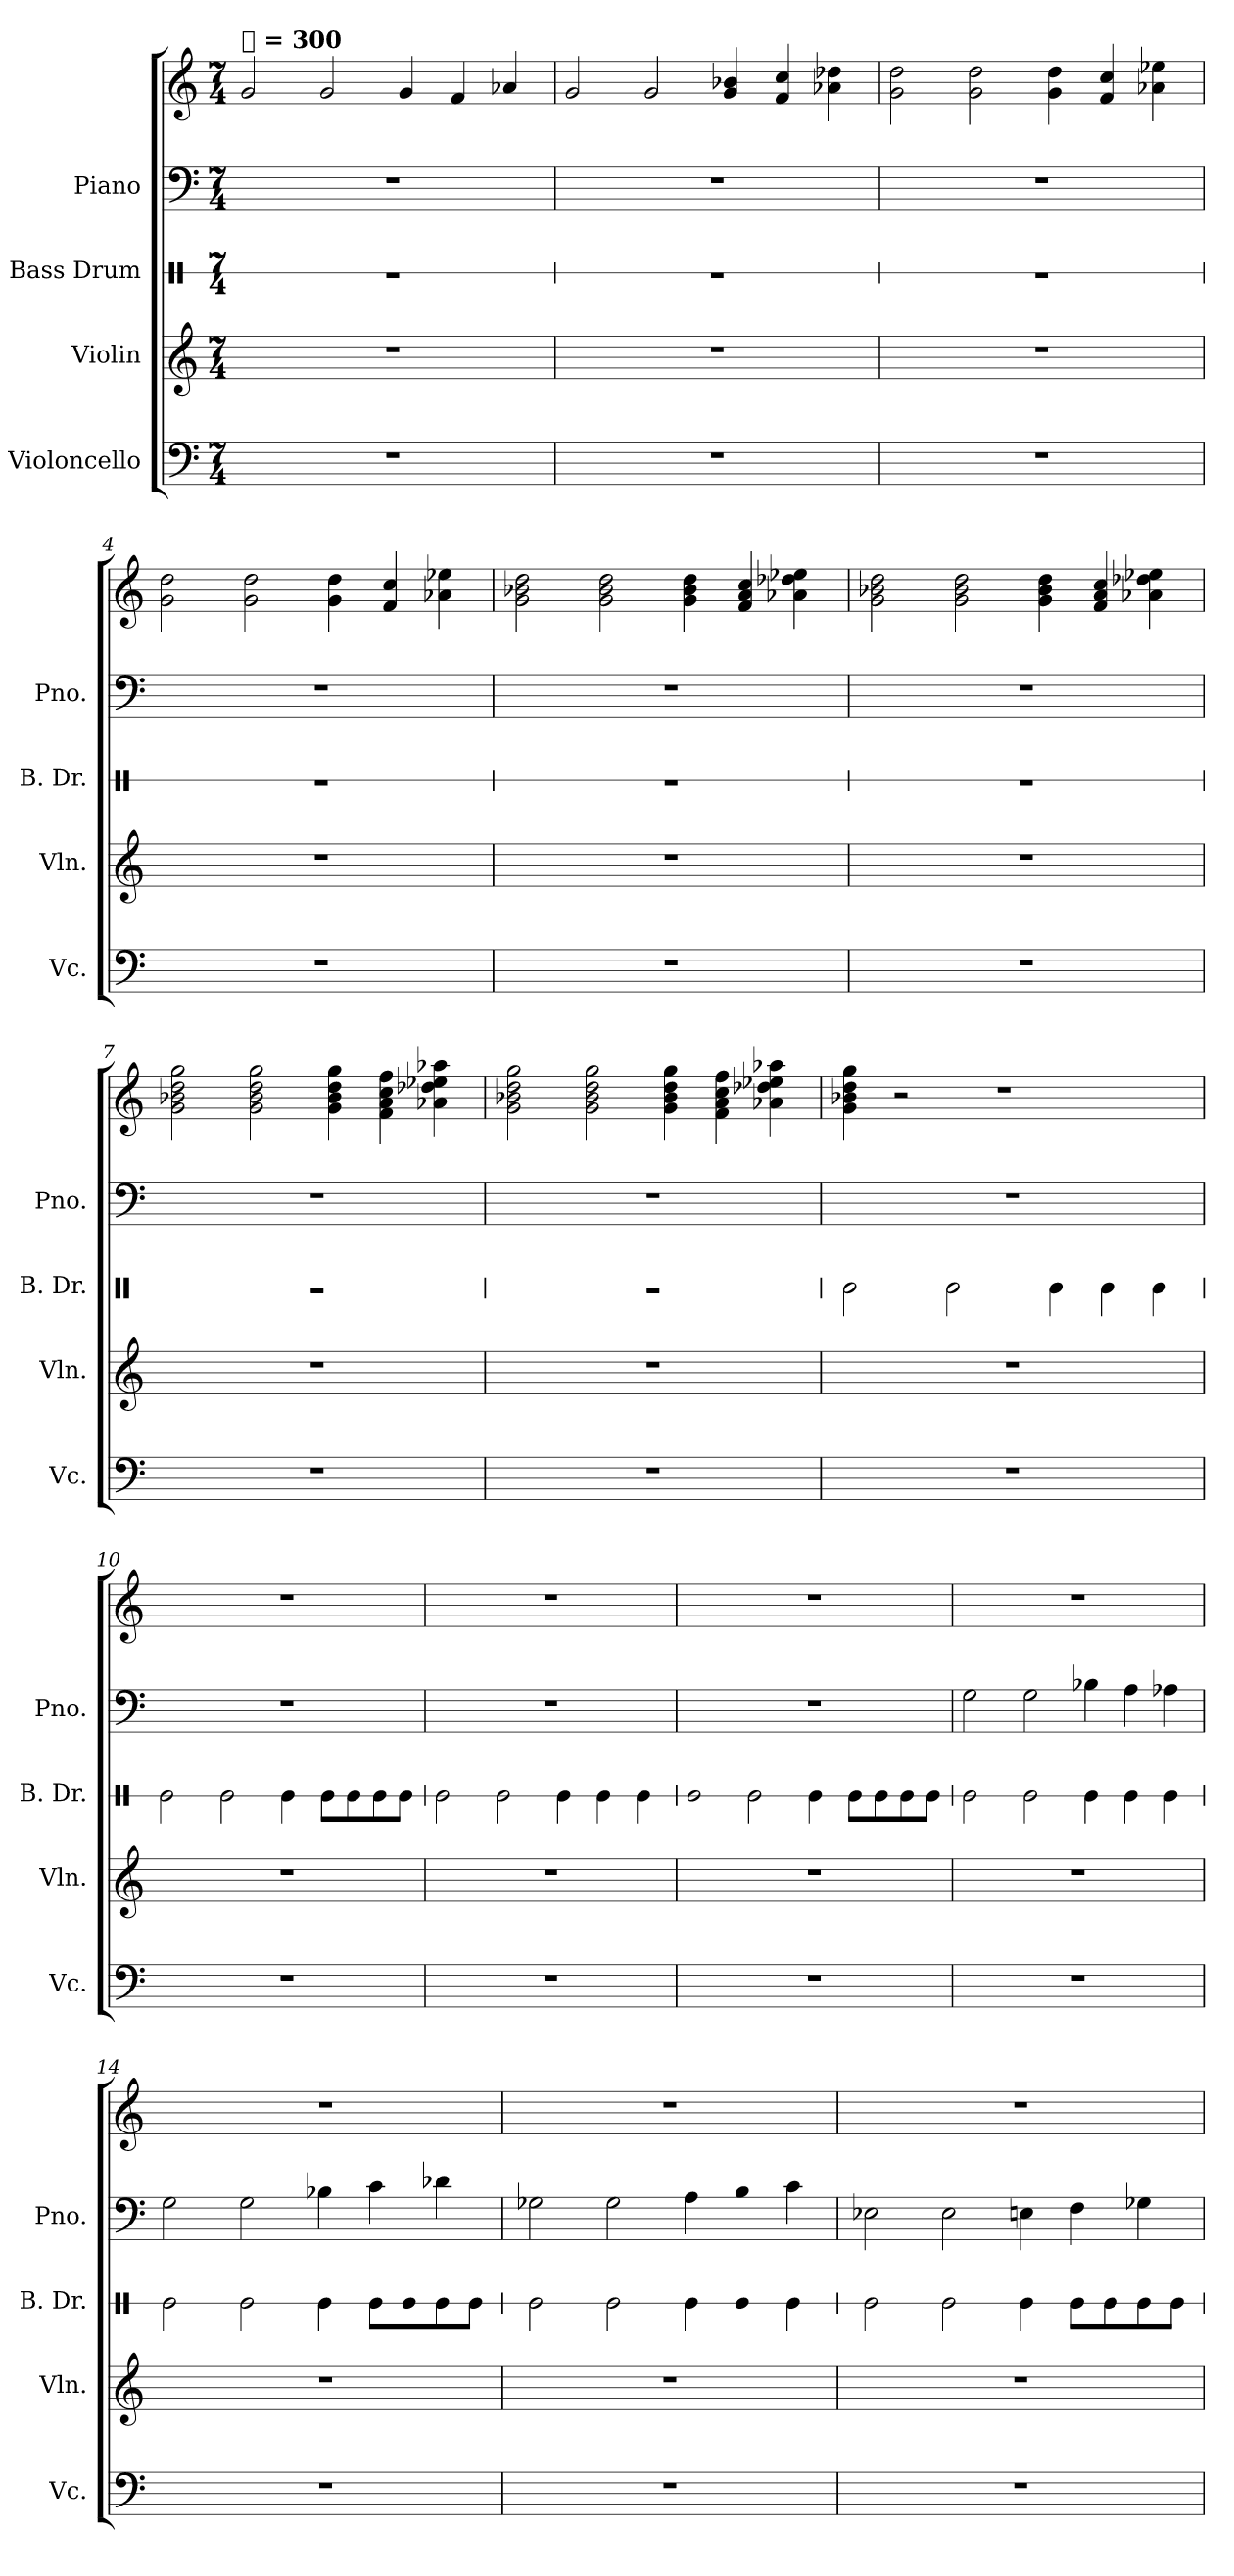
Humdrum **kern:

**kern	**kern	**kern	**kern	**kern
*part4	*part3	*part2	*part1	*part1
*staff5	*staff4	*staff3	*staff2	*staff1
*I"Violoncello	*I"Violin	*I"Bass Drum	*I"Piano	*
*I'Vc.	*I'Vln.	*I'B. Dr.	*I'Pno.	*
*	*	*stria1	*	*
*clefF4	*clefG2	*clefX	*clefF4	*clefG2
*k[]	*k[]	*k[]	*k[]	*k[]
*M7/4	*M7/4	*M7/4	*M7/4	*M7/4
=1	=1	=1	=1	=1
!	!	!	!	!LO:TX:a:B:t=𝅘𝅥 = 300
1..r	1..r	1..r	1..r	2g/
.	.	.	.	2g/
.	.	.	.	4g/
.	.	.	.	4f/
.	.	.	.	4a-X/
=2	=2	=2	=2	=2
1..r	1..r	1..r	1..r	2g/
.	.	.	.	2g/
.	.	.	.	4g/ 4b-X/
.	.	.	.	4f/ 4cc/
.	.	.	.	4a-X\ 4dd-X\
=3	=3	=3	=3	=3
1..r	1..r	1..r	1..r	2g\ 2dd\
.	.	.	.	2g\ 2dd\
.	.	.	.	4g\ 4dd\
.	.	.	.	4f/ 4cc/
.	.	.	.	4a-X\ 4ee-X\
=4	=4	=4	=4	=4
1..r	1..r	1..r	1..r	2g\ 2dd\
.	.	.	.	2g\ 2dd\
.	.	.	.	4g\ 4dd\
.	.	.	.	4f/ 4cc/
.	.	.	.	4a-X\ 4ee-X\
=5	=5	=5	=5	=5
1..r	1..r	1..r	1..r	2g\ 2b-X\ 2dd\
.	.	.	.	2g\ 2b-\ 2dd\
.	.	.	.	4g\ 4b-\ 4dd\
.	.	.	.	4f/ 4a/ 4cc/
.	.	.	.	4a-X\ 4dd-X\ 4ee-X\
!!LO:LB:g=z
=6	=6	=6	=6	=6
1..r	1..r	1..r	1..r	2g\ 2b-X\ 2dd\
.	.	.	.	2g\ 2b-\ 2dd\
.	.	.	.	4g\ 4b-\ 4dd\
.	.	.	.	4f/ 4a/ 4cc/
.	.	.	.	4a-X\ 4dd-X\ 4ee-X\
=7	=7	=7	=7	=7
1..r	1..r	1..r	1..r	2g\ 2b-X\ 2dd\ 2gg\
.	.	.	.	2g\ 2b-\ 2dd\ 2gg\
.	.	.	.	4g\ 4b-\ 4dd\ 4gg\
.	.	.	.	4f\ 4a\ 4cc\ 4ff\
.	.	.	.	4a-X\ 4dd-X\ 4ee-X\ 4aa-X\
=8	=8	=8	=8	=8
1..r	1..r	1..r	1..r	2g\ 2b-X\ 2dd\ 2gg\
.	.	.	.	2g\ 2b-\ 2dd\ 2gg\
.	.	.	.	4g\ 4b-\ 4dd\ 4gg\
.	.	.	.	4f\ 4a\ 4cc\ 4ff\
.	.	.	.	4a-X\ 4dd-X\ 4ee-X\ 4aa-X\
=9	=9	=9	=9	=9
1..r	1..r	2Re\	1..r	4g\ 4b-X\ 4dd\ 4gg\
.	.	.	.	2r
.	.	2Re\	.	.
.	.	.	.	1r
.	.	4Re\	.	.
.	.	4Re\	.	.
.	.	4Re\	.	.
=10	=10	=10	=10	=10
1..r	1..r	2Re\	1..r	1..r
.	.	2Re\	.	.
.	.	4Re\	.	.
.	.	8Re\L	.	.
.	.	8Re\	.	.
.	.	8Re\	.	.
.	.	8Re\J	.	.
!!LO:PB:g=z
=11	=11	=11	=11	=11
1..r	1..r	2Re\	1..r	1..r
.	.	2Re\	.	.
.	.	4Re\	.	.
.	.	4Re\	.	.
.	.	4Re\	.	.
=12	=12	=12	=12	=12
1..r	1..r	2Re\	1..r	1..r
.	.	2Re\	.	.
.	.	4Re\	.	.
.	.	8Re\L	.	.
.	.	8Re\	.	.
.	.	8Re\	.	.
.	.	8Re\J	.	.
=13	=13	=13	=13	=13
1..r	1..r	2Re\	2G\	1..r
.	.	2Re\	2G\	.
.	.	4Re\	4B-X\	.
.	.	4Re\	4A\	.
.	.	4Re\	4A-X\	.
=14	=14	=14	=14	=14
1..r	1..r	2Re\	2G\	1..r
.	.	2Re\	2G\	.
.	.	4Re\	4B-X\	.
.	.	8Re\L	4c\	.
.	.	8Re\	.	.
.	.	8Re\	4d-X\	.
.	.	8Re\J	.	.
=15	=15	=15	=15	=15
1..r	1..r	2Re\	2G-X\	1..r
.	.	2Re\	2G-\	.
.	.	4Re\	4A\	.
.	.	4Re\	4B\	.
.	.	4Re\	4c\	.
!!LO:LB:g=z
=16	=16	=16	=16	=16
1..r	1..r	2Re\	2E-X\	1..r
.	.	2Re\	2E-\	.
.	.	4Re\	4En\	.
.	.	8Re\L	4F\	.
.	.	8Re\	.	.
.	.	8Re\	4G-X\	.
.	.	8Re\J	.	.
=	=	=	=	=
*-	*-	*-	*-	*-
